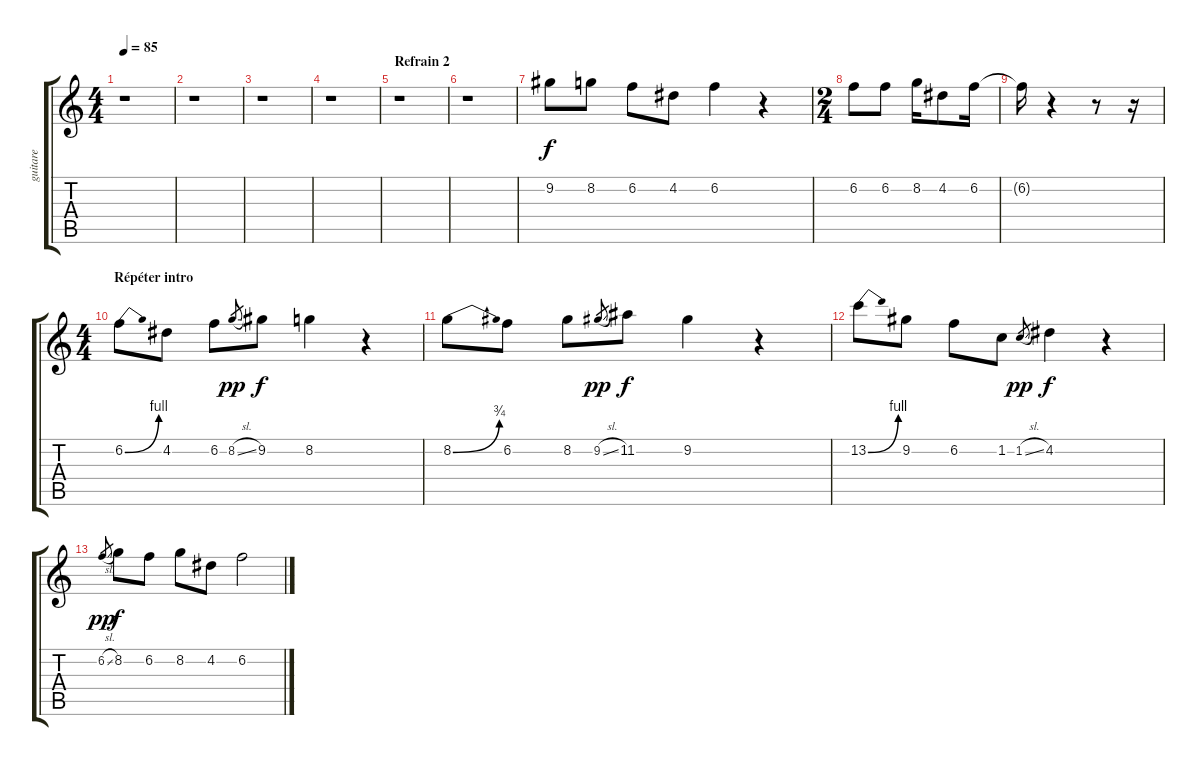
\track ("guitare" "guitare") {instrument electricguitarclean}
\staff {score tabs}
\tuning (E4 B3 G3 D3 A2 E2) {hide}
\ts (4 4)
\tempo 85
\clef g2
\ks c
r.1{dy f} |
r.1 |
r.1 |
r.1 |
\section ("" "Refrain 2")
r.1 |
r.1 |
9.2.8 8.2.8 6.2.8 4.2.8 6.2.4 r.4 |
\ts (2 4)
6.2.8 6.2.8 8.2.16 4.2.8 6.2.16 |
6.2{t}.16 r.4 r.8 r.16 |
\ts (4 4)
\section ("" "Répéter intro")
6.2{be (bend 0 0 60 4)}.8 4.2.8 6.2.8 8.2{sl}.8{gr dy pp} 9.2.8{dy f} 8.2.4 r.4 |
8.2{be (bend 0 0 60 3)}.8 6.2.8 8.2.8 9.2{sl}.8{gr dy pp} 11.2.8{dy f} 9.2.4 r.4 |
13.2{be (bend 0 0 60 4)}.8 9.2.8 6.2.8 1.2.8 1.2{sl}.8{gr dy pp} 4.2.4{dy f} r.4 |
6.2{sl}.8{gr dy pp} 8.2.8{dy f} 6.2.8 8.2.8 4.2.8 6.2.2
